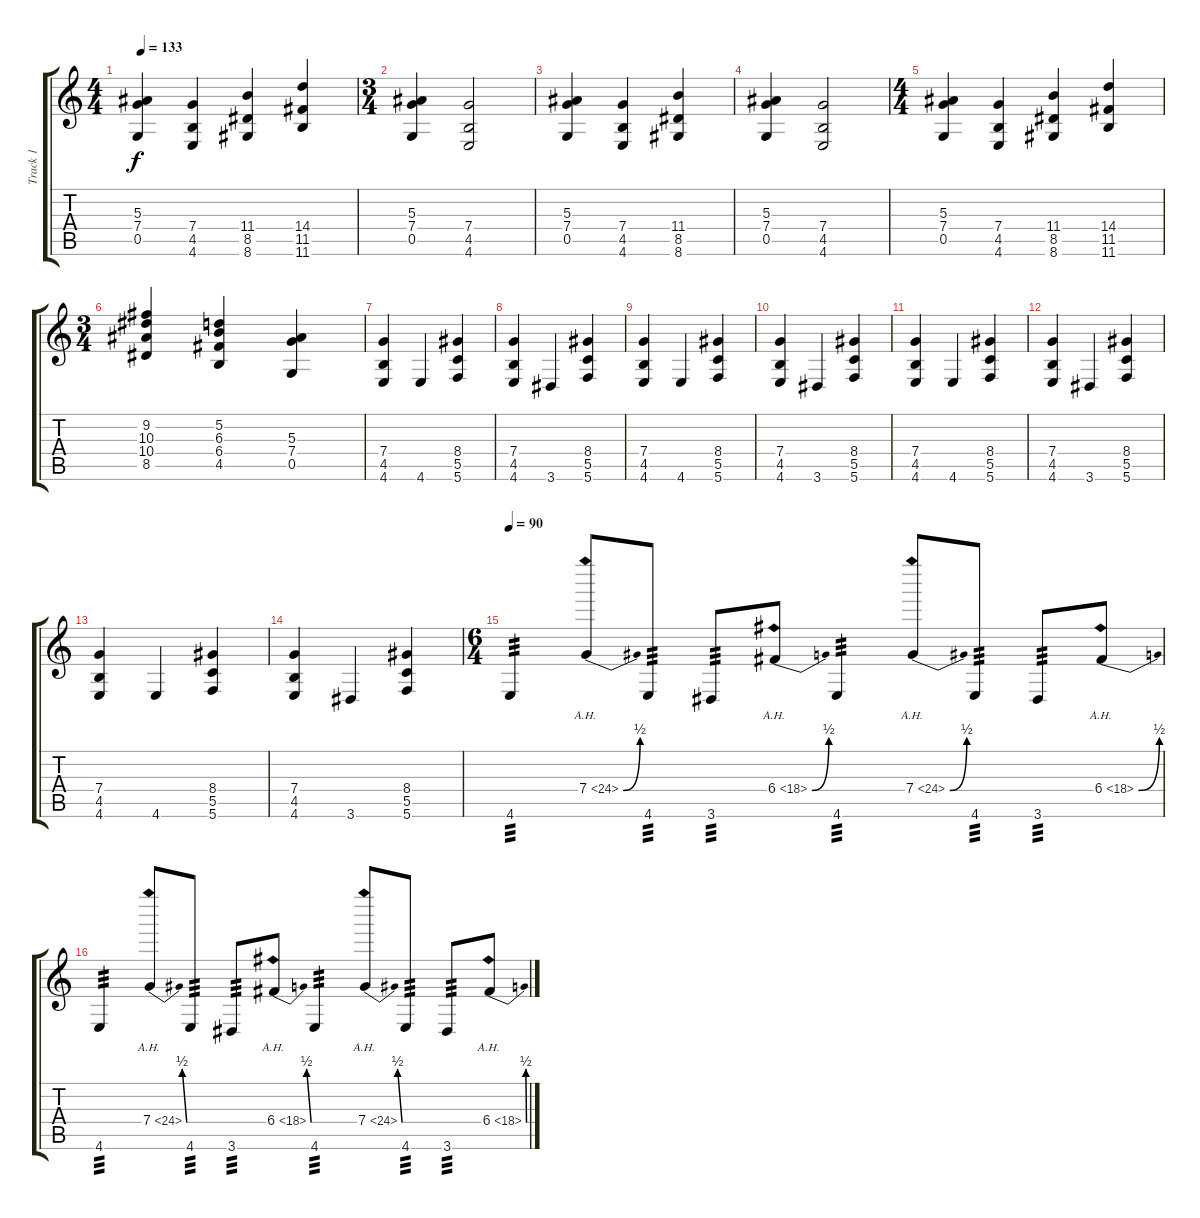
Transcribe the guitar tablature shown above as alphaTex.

\track ("Track 1" "Track 1") {instrument distortionguitar}
\staff {score tabs}
\tuning (D4 A3 F3 C3 G2 C2) {hide}
\ts (4 4)
\tempo 133
\clef g2
\ks c
(5.3 7.4 0.5).4{dy f} (7.4 4.5 4.6).4 (11.4 8.5 8.6).4 (14.4 11.5 11.6).4 |
\ts (3 4)
(5.3 7.4 0.5).4 (7.4 4.5 4.6).2 |
(5.3 7.4 0.5).4 (7.4 4.5 4.6).4 (11.4 8.5 8.6).4 |
(5.3 7.4 0.5).4 (7.4 4.5 4.6).2 |
\ts (4 4)
(5.3 7.4 0.5).4 (7.4 4.5 4.6).4 (11.4 8.5 8.6).4 (14.4 11.5 11.6).4 |
\ts (3 4)
(9.2 10.3 10.4 8.5).4 (5.2 6.3 6.4 4.5).4 (5.3 7.4 0.5).4 |
(7.4 4.5 4.6).4 4.6.4 (8.4 5.5 5.6).4 |
(7.4 4.5 4.6).4 3.6.4 (8.4 5.5 5.6).4 |
(7.4 4.5 4.6).4 4.6.4 (8.4 5.5 5.6).4 |
(7.4 4.5 4.6).4 3.6.4 (8.4 5.5 5.6).4 |
(7.4 4.5 4.6).4 4.6.4 (8.4 5.5 5.6).4 |
(7.4 4.5 4.6).4 3.6.4 (8.4 5.5 5.6).4 |
(7.4 4.5 4.6).4 4.6.4 (8.4 5.5 5.6).4 |
(7.4 4.5 4.6).4 3.6.4 (8.4 5.5 5.6).4 |
\ts (6 4)
\tempo 90
4.6.4{tp 3} 7.4{be (bend 0 0 60 2) ah 17}.8 4.6.8{tp 3} 3.6.8{tp 3} 6.4{be (bend 0 0 60 2) ah 12}.8 4.6.4{tp 3} 7.4{be (bend 0 0 60 2) ah 17}.8 4.6.8{tp 3} 3.6.8{tp 3} 6.4{be (bend 0 0 60 2) ah 12}.8 |
4.6.4{tp 3} 7.4{be (bend 0 0 60 2) ah 17}.8 4.6.8{tp 3} 3.6.8{tp 3} 6.4{be (bend 0 0 60 2) ah 12}.8 4.6.4{tp 3} 7.4{be (bend 0 0 60 2) ah 17}.8 4.6.8{tp 3} 3.6.8{tp 3} 6.4{be (bend 0 0 60 2) ah 12}.8
